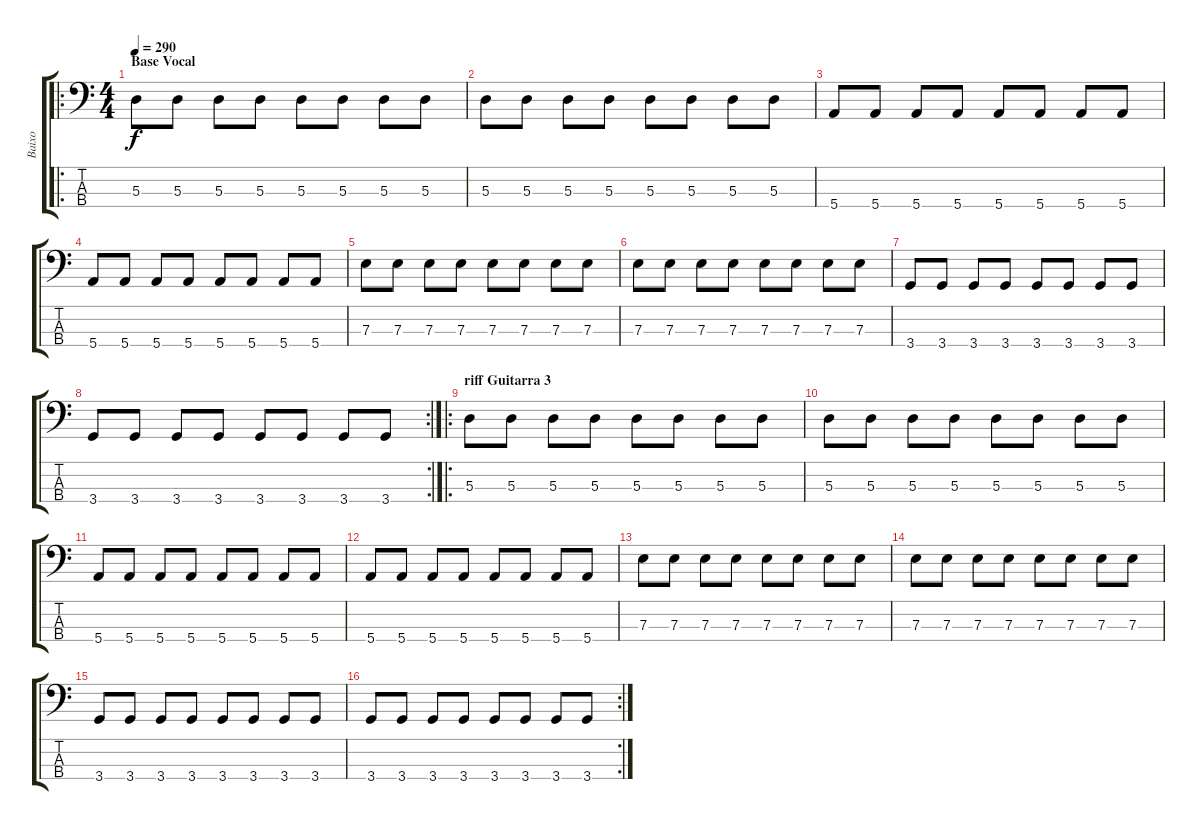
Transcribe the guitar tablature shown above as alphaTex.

\track ("Baixo" "Baixo") {instrument electricbasspick}
\staff {score tabs}
\tuning (G2 D2 A1 E1) {hide}
\ro
\ts (4 4)
\section ("" "Base Vocal")
\tempo 290
\clef f4
\ks c
5.3.8{dy f} 5.3.8 5.3.8 5.3.8 5.3.8 5.3.8 5.3.8 5.3.8 |
5.3.8 5.3.8 5.3.8 5.3.8 5.3.8 5.3.8 5.3.8 5.3.8 |
5.4.8 5.4.8 5.4.8 5.4.8 5.4.8 5.4.8 5.4.8 5.4.8 |
5.4.8 5.4.8 5.4.8 5.4.8 5.4.8 5.4.8 5.4.8 5.4.8 |
7.3.8 7.3.8 7.3.8 7.3.8 7.3.8 7.3.8 7.3.8 7.3.8 |
7.3.8 7.3.8 7.3.8 7.3.8 7.3.8 7.3.8 7.3.8 7.3.8 |
3.4.8 3.4.8 3.4.8 3.4.8 3.4.8 3.4.8 3.4.8 3.4.8 |
\rc 2
3.4.8 3.4.8 3.4.8 3.4.8 3.4.8 3.4.8 3.4.8 3.4.8 |
\ro
\section ("" "riff Guitarra 3")
5.3.8 5.3.8 5.3.8 5.3.8 5.3.8 5.3.8 5.3.8 5.3.8 |
5.3.8 5.3.8 5.3.8 5.3.8 5.3.8 5.3.8 5.3.8 5.3.8 |
5.4.8 5.4.8 5.4.8 5.4.8 5.4.8 5.4.8 5.4.8 5.4.8 |
5.4.8 5.4.8 5.4.8 5.4.8 5.4.8 5.4.8 5.4.8 5.4.8 |
7.3.8 7.3.8 7.3.8 7.3.8 7.3.8 7.3.8 7.3.8 7.3.8 |
7.3.8 7.3.8 7.3.8 7.3.8 7.3.8 7.3.8 7.3.8 7.3.8 |
3.4.8 3.4.8 3.4.8 3.4.8 3.4.8 3.4.8 3.4.8 3.4.8 |
\rc 2
3.4.8 3.4.8 3.4.8 3.4.8 3.4.8 3.4.8 3.4.8 3.4.8
